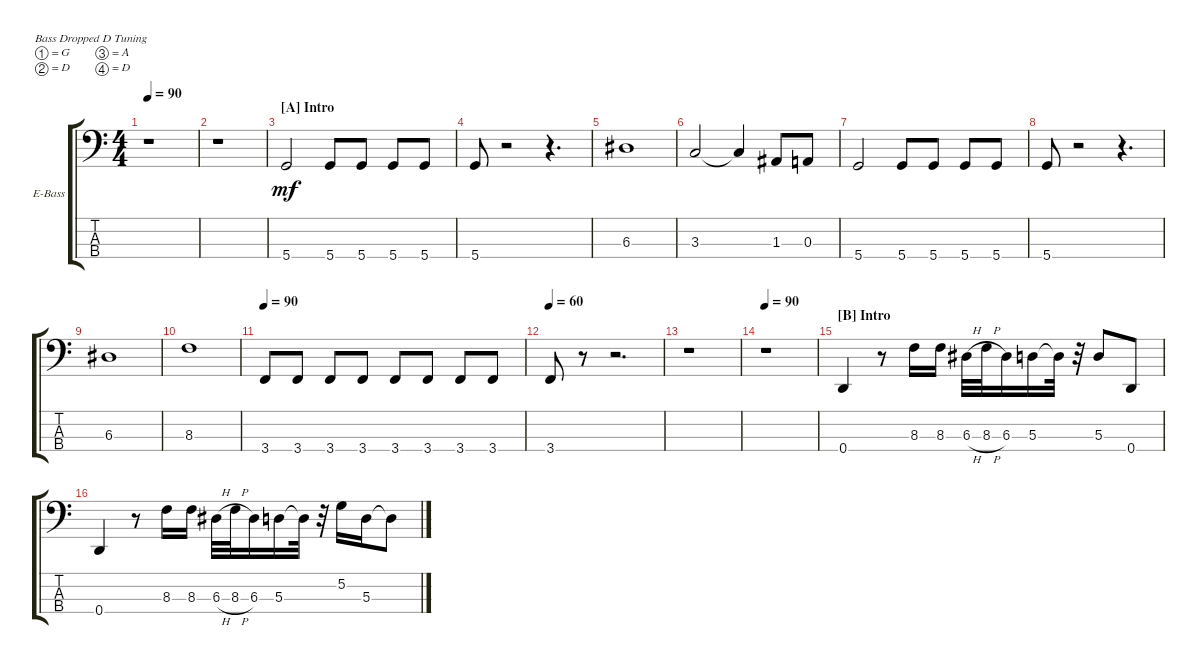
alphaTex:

\bracketExtendMode groupsimilarinstruments
\firstSystemTrackNameOrientation horizontal
\otherSystemsTrackNameOrientation horizontal
\track ("Johnny Christ" "E-Bass") {instrument electricbassfinger}
\staff {score tabs}
\tuning (G2 D2 A1 D1)
\ts (4 4)
\tempo 90
\clef f4
\ks c
r.1{dy mf instrument electricbassfinger} |
r.1 |
\section ("A" "Intro")
5.4.2 5.4.8 5.4.8 5.4.8 5.4.8 |
5.4.8 r.2 r.4{d} |
6.3.1 |
3.3.2 3.3{t}.4 1.3.8 0.3.8 |
5.4.2 5.4.8 5.4.8 5.4.8 5.4.8 |
5.4.8 r.2 r.4{d} |
6.3.1 |
8.3.1 |
\tempo 90
3.4.8 3.4.8 3.4.8 3.4.8 3.4.8 3.4.8 3.4.8 3.4.8 |
\tempo 60
3.4.8 r.8 r.2{d} |
r.1 |
\tempo 90
r.1 |
\section ("B" "Intro")
0.4.4 r.8 8.3.16 8.3.16 6.3{h}.32 8.3{h}.32 6.3.16 5.3.16 5.3{t}.32 r.32 5.3.8 0.4.8 |
0.4.4 r.8 8.3.16 8.3.16 6.3{h}.32 8.3{h}.32 6.3.16 5.3.16 5.3{t}.32 r.32 5.2.16 5.3.16 5.3{t}.8
